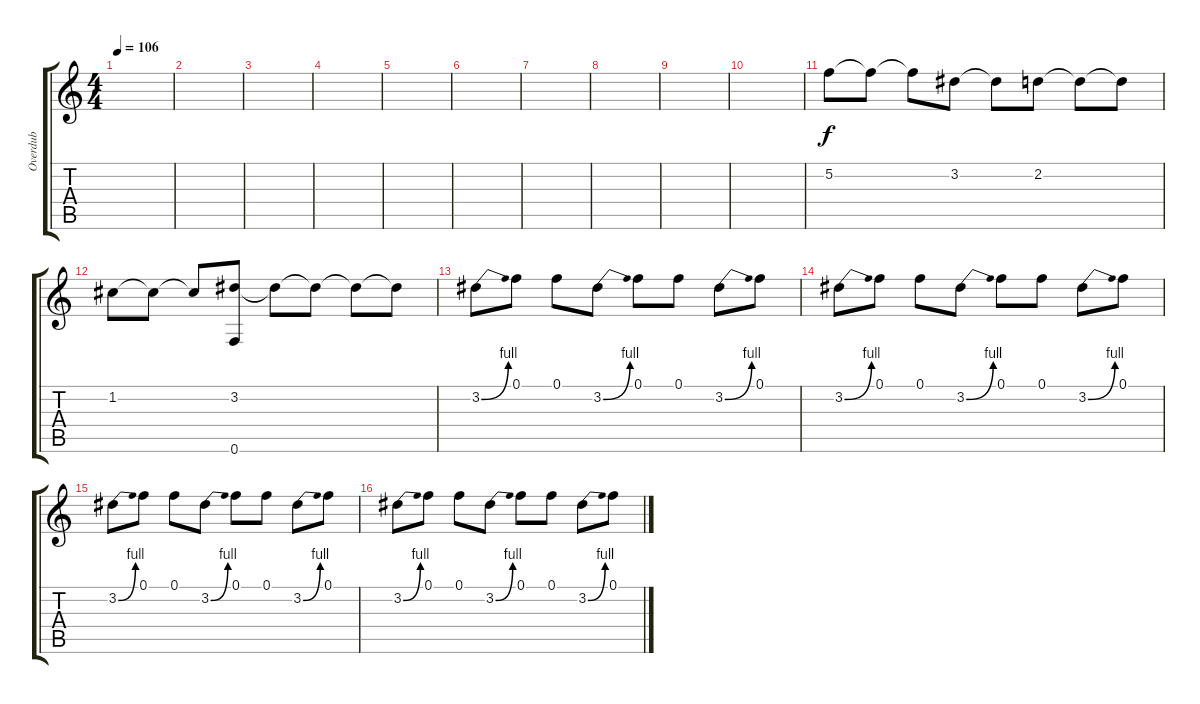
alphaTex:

\track ("Overdub" "Overdub") {instrument distortionguitar}
\staff {score tabs}
\tuning (F4 C4 Ab3 Eb3 Bb2 F2) {hide}
\ts (4 4)
\tempo 106
\clef g2
\ks c
|
|
|
|
|
|
|
|
|
|
5.2.8{balance 15} 5.2{t}.8 5.2{t}.8 3.2.8 3.2{t}.8 2.2.8 2.2{t}.8 2.2{t}.8 |
1.2.8 1.2{t}.8 1.2{t}.8 (3.2 0.6).8 3.2{t}.8 3.2{t}.8 3.2{t}.8 3.2{t}.8 |
3.2{be (bend 0 0 60 4)}.8{balance 11} 0.1.8 0.1.8 3.2{be (bend 0 0 60 4)}.8 0.1.8 0.1.8 3.2{be (bend 0 0 60 4)}.8 0.1.8 |
3.2{be (bend 0 0 60 4)}.8 0.1.8 0.1.8 3.2{be (bend 0 0 60 4)}.8 0.1.8 0.1.8 3.2{be (bend 0 0 60 4)}.8 0.1.8 |
3.2{be (bend 0 0 60 4)}.8 0.1.8 0.1.8 3.2{be (bend 0 0 60 4)}.8 0.1.8 0.1.8 3.2{be (bend 0 0 60 4)}.8 0.1.8 |
3.2{be (bend 0 0 60 4)}.8 0.1.8 0.1.8 3.2{be (bend 0 0 60 4)}.8 0.1.8 0.1.8 3.2{be (bend 0 0 60 4)}.8 0.1.8
